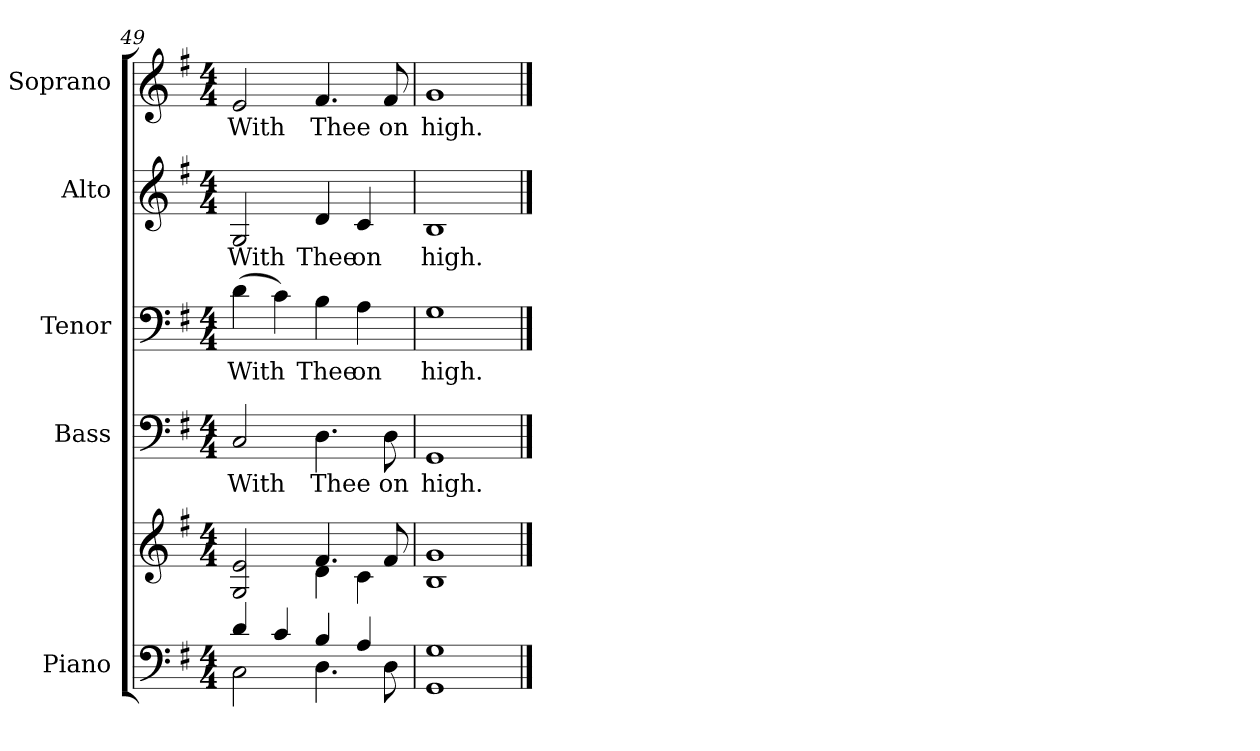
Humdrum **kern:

**kern	**kern	**kern	**text	**kern	**text	**kern	**text	**kern	**text
*part5	*part5	*part4	*part4	*part3	*part3	*part2	*part2	*part1	*part1
*staff6	*staff5	*staff4	*staff4	*staff3	*staff3	*staff2	*staff2	*staff1	*staff1
*I"Piano	*	*I"Bass	*	*I"Tenor	*	*I"Alto	*	*I"Soprano	*
*I'Pno.	*	*I'B.	*	*I'T.	*	*I'A.	*	*I'S.	*
!!LO:PB:g=z
*clefF4	*clefG2	*clefF4	*	*clefF4	*	*clefG2	*	*clefG2	*
*k[f#]	*k[f#]	*k[f#]	*	*k[f#]	*	*k[f#]	*	*k[f#]	*
*G:	*G:	*G:	*	*G:	*	*G:	*	*G:	*
*M4/4	*M4/4	*M4/4	*	*M4/4	*	*M4/4	*	*M4/4	*
=49	=49	=49	=49	=49	=49	=49	=49	=49	=49
*^	*^	*	*	*	*	*	*	*	*
!	!	!	!	!	!LO:LY:b:color=#000000	!	!	!	!	!	!
!	!	!	!	!	!	!	!LO:LY:b:color=#000000	!	!	!	!
!	!	!	!	!	!	!	!	!	!LO:LY:b:color=#000000	!	!
!	!	!	!	!	!	!	!	!	!	!	!LO:LY:b:color=#000000
4di/	2Ci\	2Gi/ 2ei	2ryy	2Ci/	With	(4di\	With	2Gi/	With	2ei/	With
4ci/	.	.	.	.	.	4ci\)	.	.	.	.	.
!	!	!	!	!	!LO:LY:b:color=#000000	!	!	!	!	!	!
!	!	!	!	!	!	!	!LO:LY:b:color=#000000	!	!	!	!
!	!	!	!	!	!	!	!	!	!LO:LY:b:color=#000000	!	!
!	!	!	!	!	!	!	!	!	!	!	!LO:LY:b:color=#000000
4Bi/	4.Di\	4.f#i/	4di\	4.Di\	Thee	4Bi\	Thee	4di/	Thee	4.f#i/	Thee
!	!	!	!	!	!	!	!LO:LY:b:color=#000000	!	!	!	!
!	!	!	!	!	!	!	!	!	!LO:LY:b:color=#000000	!	!
4Ai/	.	.	4ci\	.	.	4Ai\	on	4ci/	on	.	.
!	!	!	!	!	!LO:LY:b:color=#000000	!	!	!	!	!	!
!	!	!	!	!	!	!	!	!	!	!	!LO:LY:b:color=#000000
.	8Di\	8f#i/	.	8Di\	on	.	.	.	.	8f#i/	on
*v	*v	*	*	*	*	*	*	*	*	*	*
*	*v	*v	*	*	*	*	*	*	*	*
=50	=50	=50	=50	=50	=50	=50	=50	=50	=50
*^	*	*	*	*	*	*	*	*	*
!	!	!	!	!LO:LY:b:color=#000000	!	!	!	!	!	!
*v	*v	*	*	*	*	*	*	*	*	*
*^	*	*	*	*	*	*	*	*	*
!	!	!	!	!	!	!LO:LY:b:color=#000000	!	!	!	!
*v	*v	*	*	*	*	*	*	*	*	*
*^	*	*	*	*	*	*	*	*	*
!	!	!	!	!	!	!	!	!LO:LY:b:color=#000000	!	!
*v	*v	*	*	*	*	*	*	*	*	*
*^	*	*	*	*	*	*	*	*	*
!	!	!	!	!	!	!	!	!	!	!LO:LY:b:color=#000000
*v	*v	*	*	*	*	*	*	*	*	*
1GGi 1Gi	1Bi 1gi	1GGi	high.	1Gi	high.	1Bi	high.	1gi	high.
==	==	==	==	==	==	==	==	==	==
*-	*-	*-	*-	*-	*-	*-	*-	*-	*-
